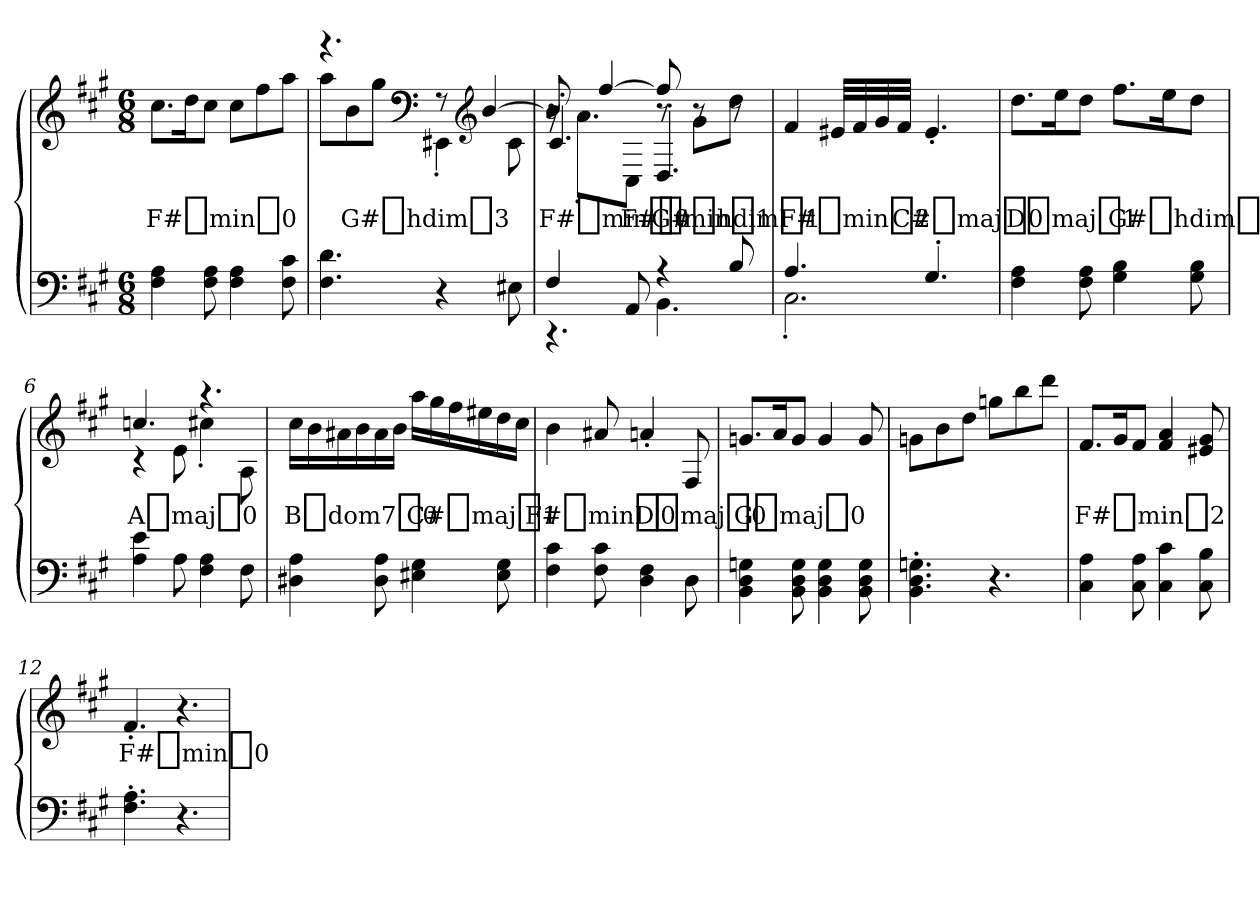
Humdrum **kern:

**kern	**kern	**text	**dynam
*part1	*part1	*part1	*part1
*staff2	*staff1	*staff1	*staff1/2
*clefF4	*clefG2	*	*
*k[f#c#g#]	*k[f#c#g#]	*	*
*M6/8	*M6/8	*	*
=1	=1	=1	=1
!	!	!	!LO:DY:a
4F#\ 4A\	8.cc#\L	F#_min_0	M.M. = 54
.	16dd\k	.	.
8F#\ 8A\	8cc#\J	.	.
4F#\ 4A\	8cc#\L	.	.
.	8ff#\	.	.
8F#\ 8c#\	8aa\J	.	.
=2	=2	=2	=2
*	*^	*	*
4.F#\ 4.d\	4.r	8aa\L	.	.
.	.	8b\	G#_hdim_3	.
.	.	8gg#\J	.	.
*	*clefF4	*	*	*
4r	8r	4EE#X'\	.	.
*	*clefG2	*	*	*
.	[4b/	.	.	.
8E#X\	.	8c#\	.	.
=3	=3	=3	=3	=3
*^	*	*^	*	*
4F#/	4.r	8b/]	16r	4.c#'/	F#_min_0	.
.	.	.	8.a'\L	.	.	.
.	.	[4ff#/	.	.	.	.
8AA/	.	.	8C#\J	.	F#_min_1	.
4r	4.BB\	8ff#/]	8r	4.D'/	G#_hdim_1	.
.	.	8r	8g#\L	.	.	.
8B/	.	8r	8dd\J	.	.	.
*	*	*v	*v	*v	*	*
=4	=4	=4	=4	=4
4.A/	2.C#'\	4f#/	F#_min_2	.
.	.	32e#X/LLL	.	.
.	.	32f#/	.	.
.	.	32g#/	.	.
.	.	32f#/JJJ	C#_maj_0	.
4.G#'/	.	4.e#'/	.	.
*v	*v	*	*	*
=5	=5	=5	=5
4F#\ 4A\	8.dd\L	D_maj_1	.
.	16ee\k	.	.
8F#\ 8A\	8dd\J	.	.
4G#\ 4B\	8.ff#\L	G#_hdim_0	.
.	16ee\k	.	.
8G#\ 8B\	8dd\J	.	.
=6	=6	=6	=6
*	*^	*	*
4A\ 4e\	4.ccn/	4r	A_maj_0	.
8A\	.	8e\	.	.
4F#\ 4A\	4.r	4cc#X'\	.	.
8F#\	.	8A\	.	.
*	*v	*v	*	*
=7	=7	=7	=7
4D#X\ 4A\	16cc#\LL	B_dom7_0	.
.	16b\	.	.
.	16a#X\	.	.
.	16b\	.	.
8D#\ 8A\	16a#\	.	.
.	16b\JJ	.	.
4E#X\ 4G#\	16aa\LL	C#_maj_1	.
.	16gg#\	.	.
.	16ff#\	.	.
.	16ee#X\	.	.
8E#\ 8G#\	16dd\	.	.
.	16cc#\JJ	.	.
=8	=8	=8	=8
4F#\ 4c#\	4b\	F#_min_0	.
8F#\ 8c#\	8a#X/	.	.
4D\ 4F#\	4an'/	D_maj_0	.
8D\	8F#/	.	.
=9	=9	=9	=9
4BB\ 4D\ 4Gn\	8.gn/L	G_maj_0	.
.	16a/k	.	.
8BB\ 8D\ 8G\	8g/J	.	.
4BB\ 4D\ 4G\	4g/	.	.
8BB\ 8D\ 8G\	8g/	.	.
=10	=10	=10	=10
4.BB'\ 4.D'\ 4.Gn'\	8gn\L	.	.
.	8b\	.	.
.	8dd\J	.	.
4.r	8ggn\L	.	.
.	8bb\	.	.
.	8ddd\J	.	.
=11	=11	=11	=11
4C#\ 4A\	8.f#/L	F#_min_2	.
.	16g#/k	.	.
8C#\ 8A\	8f#/J	.	.
4C#\ 4c#\	4f#/ 4a/	.	.
8C#\ 8B\	8e#X/ 8g#/	.	.
=12	=12	=12	=12
4.F#'\ 4.A'\	4.f#'/	F#_min_0	.
4.r	4.r	.	.
=	=	=	=
*-	*-	*-	*-
